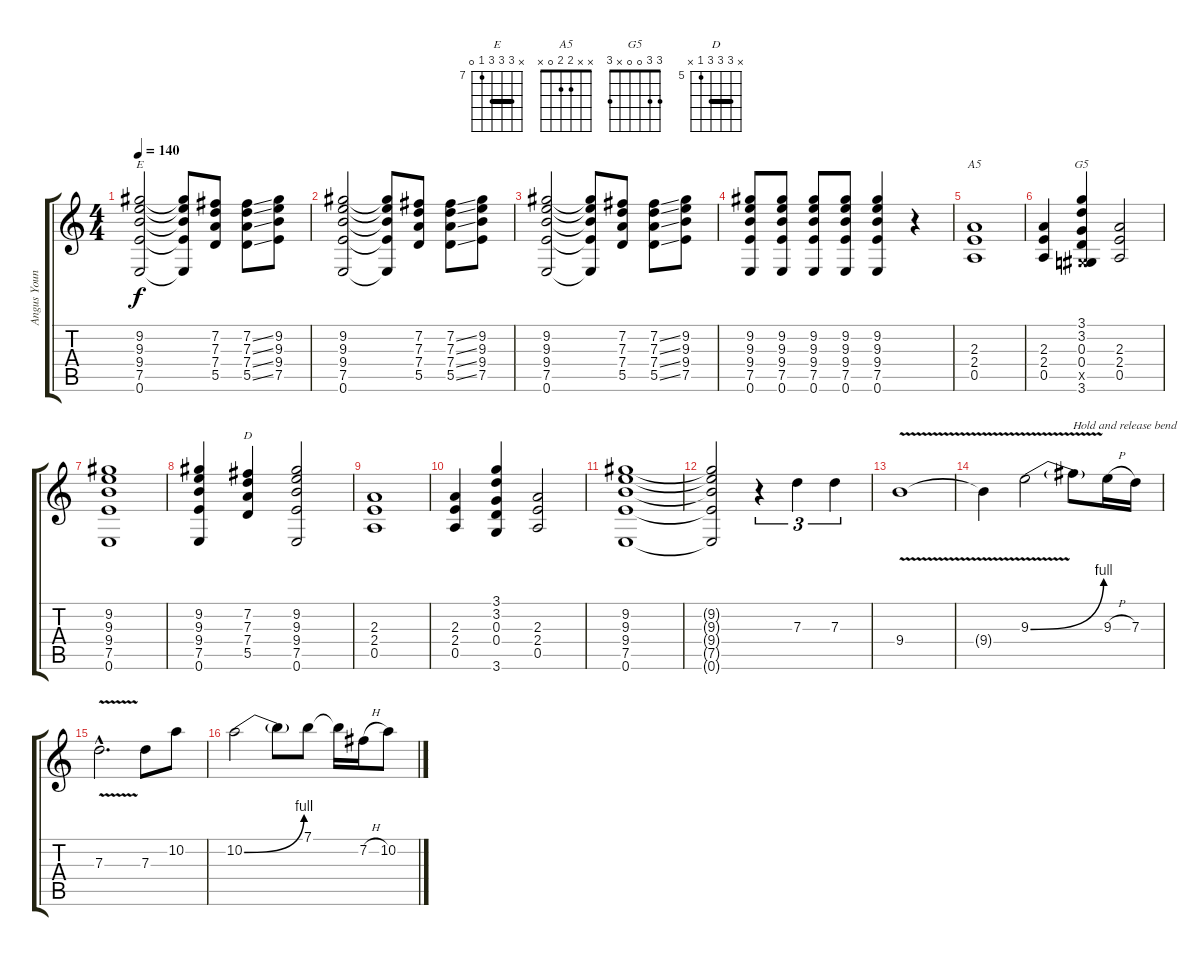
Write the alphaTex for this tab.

\track ("Angus Young " "Angus Youn") {instrument overdrivenguitar}
\staff {score tabs}
\tuning (E4 B3 G3 D3 A2 E2) {hide}
\chord ("E" x 9 9 9 7 0) {firstfret 7 barre 9}
\chord ("A5" x x 2 2 0 x)
\chord ("G5" 3 3 0 0 x 3)
\chord ("D" x 7 7 7 5 x) {firstfret 5 barre 7}
\ts (4 4)
\tempo 140
\clef g2
\ks c
(9.2 9.3 9.4 7.5 0.6).2{ch "E" dy f} (9.2{t} 9.3{t} 9.4{t} 7.5{t} 0.6{t}).8 (7.2 7.3 7.4 5.5).8 (7.2{ss} 7.3{ss} 7.4{ss} 5.5{ss}).8 (9.2 9.3 9.4 7.5).8 |
(9.2 9.3 9.4 7.5 0.6).2 (9.2{t} 9.3{t} 9.4{t} 7.5{t} 0.6{t}).8 (7.2 7.3 7.4 5.5).8 (7.2{ss} 7.3{ss} 7.4{ss} 5.5{ss}).8 (9.2 9.3 9.4 7.5).8 |
(9.2 9.3 9.4 7.5 0.6).2 (9.2{t} 9.3{t} 9.4{t} 7.5{t} 0.6{t}).8 (7.2 7.3 7.4 5.5).8 (7.2{ss} 7.3{ss} 7.4{ss} 5.5{ss}).8 (9.2 9.3 9.4 7.5).8 |
(9.2 9.3 9.4 7.5 0.6).8 (9.2 9.3 9.4 7.5 0.6).8 (9.2 9.3 9.4 7.5 0.6).8 (9.2 9.3 9.4 7.5 0.6).8 (9.2 9.3 9.4 7.5 0.6).4 r.4 |
(2.3 2.4 0.5).1{ch "A5"} |
(2.3 2.4 0.5).4 (3.1 3.2 0.3 0.4 -1.5{x} 3.6).4{ch "G5"} (2.3 2.4 0.5).2 |
(9.2 9.3 9.4 7.5 0.6).1 |
(9.2 9.3 9.4 7.5 0.6).4 (7.2 7.3 7.4 5.5).4{ch "D"} (9.2 9.3 9.4 7.5 0.6).2 |
(2.3 2.4 0.5).1 |
(2.3 2.4 0.5).4 (3.1 3.2 0.3 0.4 3.6).4 (2.3 2.4 0.5).2 |
(9.2 9.3 9.4 7.5 0.6).1 |
(9.2{t} 9.3{t} 9.4{t} 7.5{t} 0.6{t}).2{volume 16} r.4{tu (3 2)} 7.3.4{tu (3 2)} 7.3.4{tu (3 2)} |
9.4{v}.1 |
9.4{t}.4 9.3{be (bend 0 0 60 4) v}.2 9.3{t}.8{txt "Hold and release bend"} 9.3{h}.16 7.3.16 |
7.3{v hac}.2{d} 7.3.8 10.2.8 |
10.2{be (bend 0 0 60 4)}.2 10.2{t}.8 7.1.8 7.1{t}.16 7.2{h}.16 10.2.8
